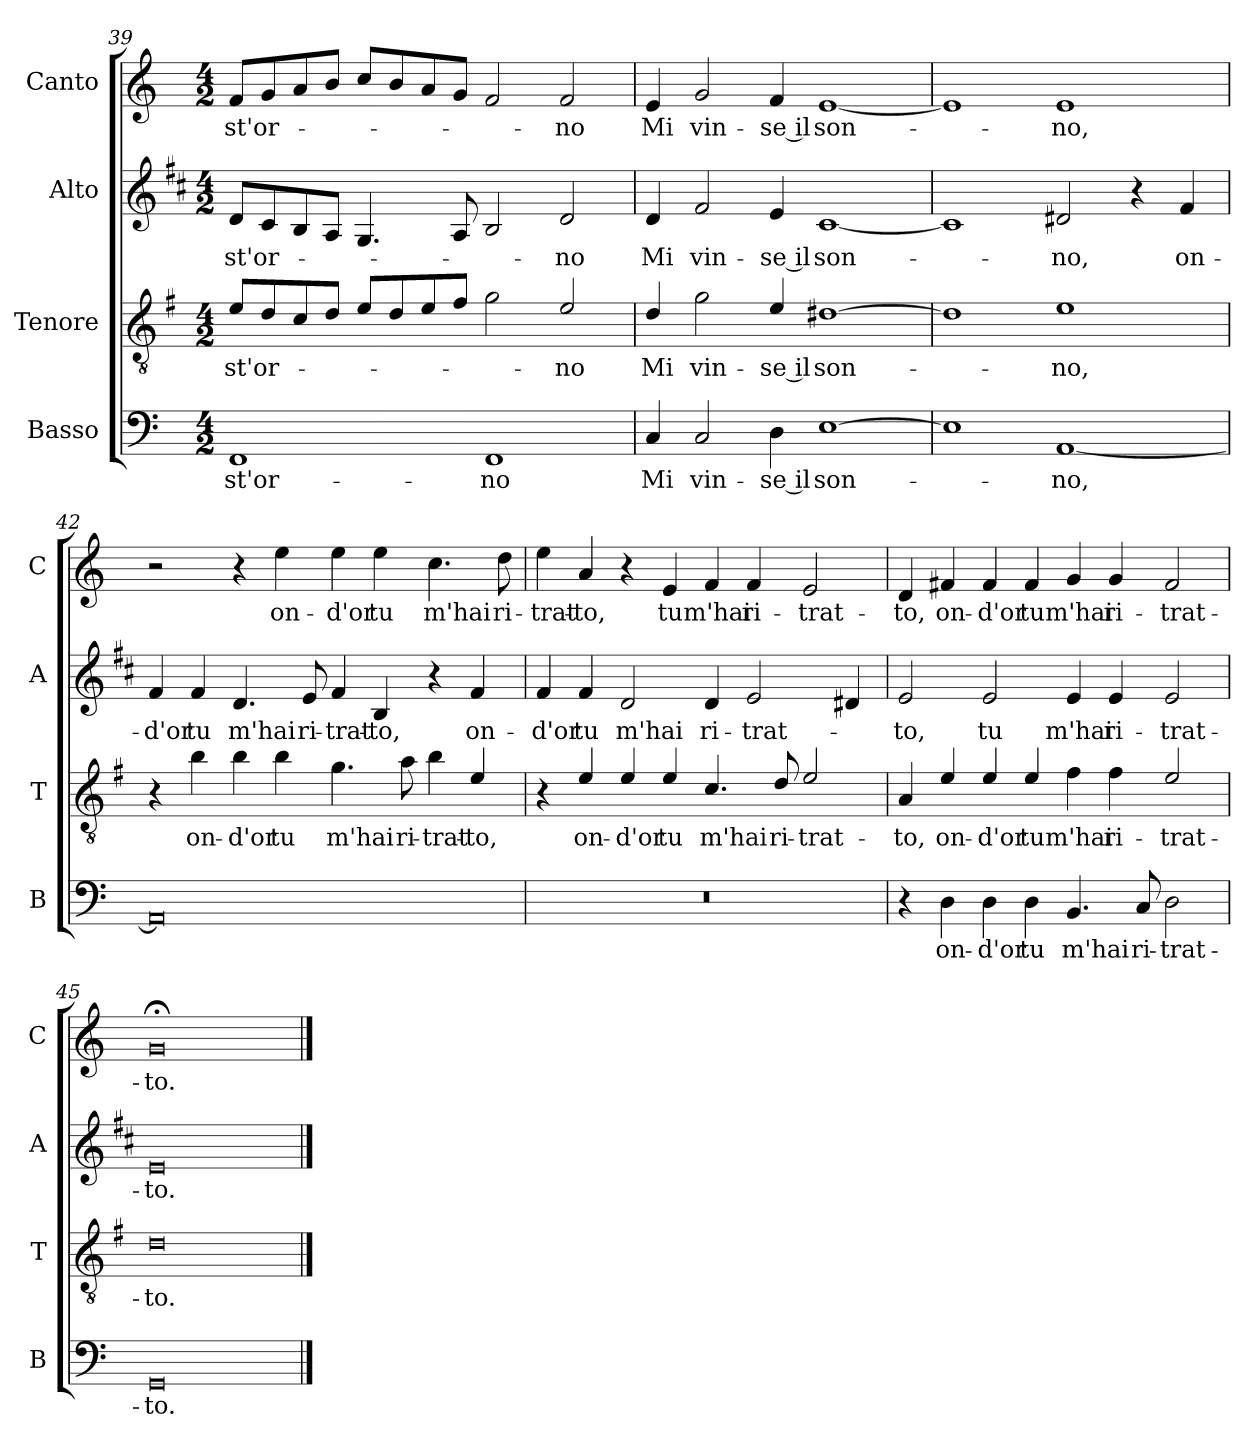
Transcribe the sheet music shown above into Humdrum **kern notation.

**kern	**text	**kern	**text	**kern	**text	**kern	**text
*part4	*part4	*part3	*part3	*part2	*part2	*part1	*part1
*staff4	*staff4	*staff3	*staff3	*staff2	*staff2	*staff1	*staff1
*I"Basso	*	*I"Tenore	*	*I"Alto	*	*I"Canto	*
*I'B	*	*I'T	*	*I'A	*	*I'C	*
*clefF4	*	*clefGv2	*	*clefG2	*	*clefG2	*
*	*	*ITrd4c7	*	*ITrd1c2	*	*	*
*k[]	*	*k[]	*	*k[]	*	*k[]	*
*C:	*	*C:	*	*C:	*	*C:	*
*M4/2	*	*M4/2	*	*M4/2	*	*M4/2	*
=39	=39	=39	=39	=39	=39	=39	=39
!	!LO:LY:b	!	!LO:LY:b	!	!LO:LY:b	!	!LO:LY:b
1FF	-st'or-	8A/L	-st'or-	8c/L	-st'or-	8f/L	-st'or-
.	.	8G/	.	8B/	.	8g/	.
.	.	8F/	.	8A/	.	8a/	.
.	.	8G/J	.	8G/J	.	8b/J	.
.	.	8A/L	.	4.F/	.	8cc/L	.
.	.	8G/	.	.	.	8b/	.
.	.	8A/	.	.	.	8a/	.
.	.	8B/J	.	8G/	.	8g/J	.
!	!LO:LY:b	!	!	!	!	!	!
1FF	-no	2c\	.	2A/	.	2f/	.
!	!	!	!LO:LY:b	!	!LO:LY:b	!	!LO:LY:b
.	.	2A/	-no	2c/	-no	2f/	-no
=40	=40	=40	=40	=40	=40	=40	=40
!	!LO:LY:b	!	!LO:LY:b	!	!LO:LY:b	!	!LO:LY:b
4C/	Mi	4G/	Mi	4c/	Mi	4e/	Mi
!	!LO:LY:b	!	!LO:LY:b	!	!LO:LY:b	!	!LO:LY:b
2C/	vin-	2c\	vin-	2e/	vin-	2g/	vin-
!	!LO:LY:b	!	!LO:LY:b	!	!LO:LY:b	!	!LO:LY:b
4D\	-se il	4A/	-se il	4d/	-se il	4f/	-se il
!	!LO:LY:b	!	!LO:LY:b	!	!LO:LY:b	!	!LO:LY:b
[1E	son-	[1G#X	son-	[1B	son-	[1e	son-
!!LO:LB:g=z
=41	=41	=41	=41	=41	=41	=41	=41
1E]	.	1G#]	.	1B]	.	1e]	.
!	!LO:LY:b	!	!LO:LY:b	!	!LO:LY:b	!	!LO:LY:b
[1AA	-no,	1A	-no,	2c#X/	-no,	1e	-no,
.	.	.	.	4r	.	.	.
!	!	!	!	!	!LO:LY:b	!	!
.	.	.	.	4e/	on-	.	.
=42	=42	=42	=42	=42	=42	=42	=42
!	!	!	!	!	!LO:LY:b	!	!
0AA]	.	4r	.	4e/	-d'or	2r	.
!	!	!	!LO:LY:b	!	!LO:LY:b	!	!
.	.	4e\	on-	4e/	tu	.	.
!	!	!	!LO:LY:b	!	!LO:LY:b	!	!
.	.	4e\	-d'or	4.c/	m'hai	4r	.
!	!	!	!LO:LY:b	!	!	!	!LO:LY:b
.	.	4e\	tu	.	.	4ee\	on-
!	!	!	!	!	!LO:LY:b	!	!
.	.	.	.	8d/	ri-	.	.
!	!	!	!LO:LY:b	!	!LO:LY:b	!	!LO:LY:b
.	.	4.c\	m'hai	4e/	-trat-	4ee\	-d'or
!	!	!	!	!	!LO:LY:b	!	!LO:LY:b
.	.	.	.	4A/	-to,	4ee\	tu
!	!	!	!LO:LY:b	!	!	!	!
.	.	8d\	ri-	.	.	.	.
!	!	!	!LO:LY:b	!	!	!	!LO:LY:b
.	.	4e\	-trat-	4r	.	4.cc\	m'hai
!	!	!	!LO:LY:b	!	!LO:LY:b	!	!
.	.	4A/	-to,	4e/	on-	.	.
!	!	!	!	!	!	!	!LO:LY:b
.	.	.	.	.	.	8dd\	ri-
=43	=43	=43	=43	=43	=43	=43	=43
!	!	!	!	!	!LO:LY:b	!	!LO:LY:b
0r	.	4r	.	4e/	-d'or	4ee\	-trat-
!	!	!	!LO:LY:b	!	!LO:LY:b	!	!LO:LY:b
.	.	4A/	on-	4e/	tu	4a/	-to,
!	!	!	!LO:LY:b	!	!LO:LY:b	!	!
.	.	4A/	-d'or	2c/	m'hai	4r	.
!	!	!	!LO:LY:b	!	!	!	!LO:LY:b
.	.	4A/	tu	.	.	4e/	tu
!	!	!	!LO:LY:b	!	!LO:LY:b	!	!LO:LY:b
.	.	4.F/	m'hai	4c/	ri-	4f/	m'hai
!	!	!	!	!	!LO:LY:b	!	!LO:LY:b
.	.	.	.	2d/	-trat-	4f/	ri-
!	!	!	!LO:LY:b	!	!	!	!
.	.	8G/	ri-	.	.	.	.
!	!	!	!LO:LY:b	!	!	!	!LO:LY:b
.	.	2A/	-trat-	.	.	2e/	-trat-
.	.	.	.	4c#X/	.	.	.
=44	=44	=44	=44	=44	=44	=44	=44
!	!	!	!LO:LY:b	!	!LO:LY:b	!	!LO:LY:b
4r	.	4D/	-to,	2d/	-to,	4d/	-to,
!	!LO:LY:b	!	!LO:LY:b	!	!	!	!LO:LY:b
4D\	on-	4A/	on-	.	.	4f#X/	on-
!	!LO:LY:b	!	!LO:LY:b	!	!LO:LY:b	!	!LO:LY:b
4D\	-d'or	4A/	-d'or	2d/	tu	4f#/	-d'or
!	!LO:LY:b	!	!LO:LY:b	!	!	!	!LO:LY:b
4D\	tu	4A/	tu	.	.	4f#/	tu
!	!LO:LY:b	!	!LO:LY:b	!	!LO:LY:b	!	!LO:LY:b
4.BB/	m'hai	4B\	m'hai	4d/	m'hai	4g/	m'hai
!	!	!	!LO:LY:b	!	!LO:LY:b	!	!LO:LY:b
.	.	4B\	ri-	4d/	ri-	4g/	ri-
!	!LO:LY:b	!	!	!	!	!	!
8C/	ri-	.	.	.	.	.	.
!	!LO:LY:b	!	!LO:LY:b	!	!LO:LY:b	!	!LO:LY:b
2D\	-trat-	2A/	-trat-	2d/	-trat-	2f#/	-trat-
=45	=45	=45	=45	=45	=45	=45	=45
!	!LO:LY:b	!	!LO:LY:b	!	!LO:LY:b	!	!LO:LY:b
0GG	-to.	0G	-to.	0d	-to.	0g;<	-to.
==	==	==	==	==	==	==	==
*-	*-	*-	*-	*-	*-	*-	*-
